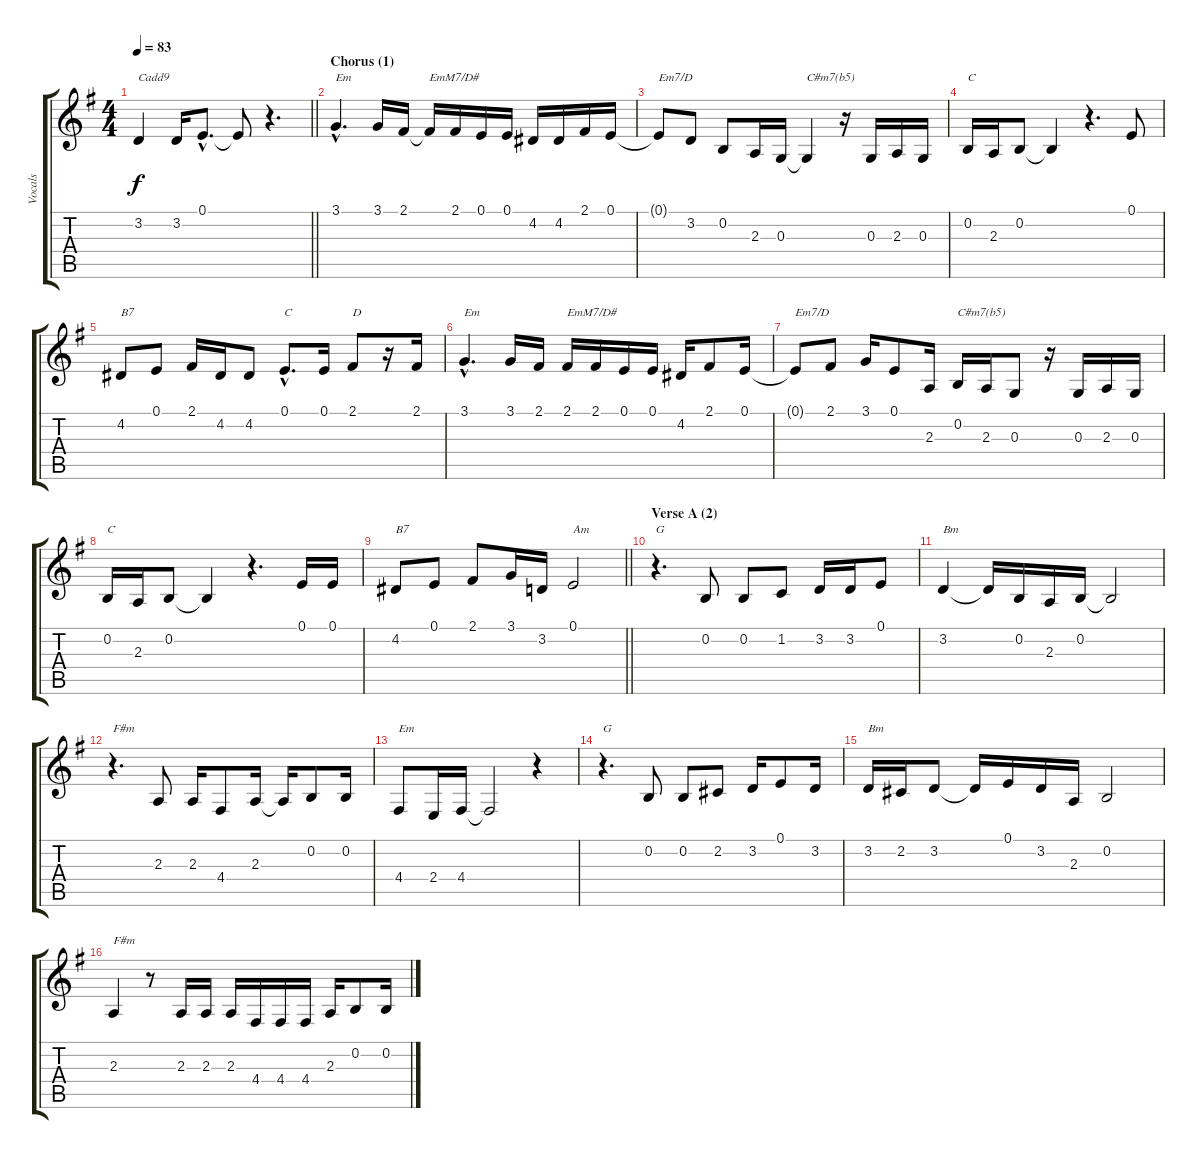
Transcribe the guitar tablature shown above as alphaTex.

\track ("Vocals" "Vocals") {instrument sopranosax}
\staff {score tabs}
\tuning (E4 B3 G3 D3 A2 E2) {hide}
\ts (4 4)
\tempo 83
\clef g2
\barLineRight lightlight
\ks eminor
3.2.4{txt "Cadd9" dy f} 3.2.16 0.1{hac}.8{d} 0.1{t}.8 r.4{d} |
\section ("" "Chorus (1)")
3.1{hac}.4{d txt "Em"} 3.1.16 2.1.16 2.1{t}.16{txt "EmM7/D#"} 2.1.16 0.1.16 0.1.16 4.2.16 4.2.16 2.1.16 0.1.16 |
0.1{t}.8{txt "Em7/D"} 3.2.8 0.2.8 2.3.16 0.3.16 0.3{t}.4{txt "C#m7(b5)"} r.16 0.3.16 2.3.16 0.3.16 |
0.2.16{txt "C"} 2.3.16 0.2.8 0.2{t}.4 r.4{d} 0.1.8 |
4.2.8{txt "B7"} 0.1.8 2.1.16 4.2.16 4.2.8 0.1{hac}.8{d txt "C"} 0.1.16 2.1.8{txt "D"} r.16 2.1.16 |
3.1{hac}.4{d txt "Em"} 3.1.16 2.1.16 2.1.16{txt "EmM7/D#"} 2.1.16 0.1.16 0.1.16 4.2.16 2.1.8 0.1.16 |
0.1{t}.8{txt "Em7/D"} 2.1.8 3.1.16 0.1.8 2.3.16 0.2.16{txt "C#m7(b5)"} 2.3.16 0.3.8 r.16 0.3.16 2.3.16 0.3.16 |
0.2.16{txt "C"} 2.3.16 0.2.8 0.2{t}.4 r.4{d} 0.1.16 0.1.16 |
\barLineRight lightlight
4.2.8{txt "B7"} 0.1.8 2.1.8 3.1.16 3.2.16 0.1.2{txt "Am"} |
\section ("" "Verse A (2)")
r.4{d txt "G"} 0.2.8 0.2.8 1.2.8 3.2.16 3.2.16 0.1.8 |
3.2.4{txt "Bm"} 3.2{t}.16 0.2.16 2.3.16 0.2.16 0.2{t}.2 |
r.4{d txt "F#m"} 2.3.8 2.3.16 4.4.8 2.3.16 2.3{t}.16 0.2.8 0.2.16 |
4.4.8{txt "Em"} 2.4.16 4.4.16 4.4{t}.2 r.4 |
r.4{d txt "G"} 0.2.8 0.2.8 2.2.8 3.2.16 0.1.8 3.2.16 |
3.2.16{txt "Bm"} 2.2.16 3.2.8 3.2{t}.16 0.1.16 3.2.16 2.3.16 0.2.2 |
2.3.4{txt "F#m"} r.8 2.3.16 2.3.16 2.3.16 4.4.16 4.4.16 4.4.16 2.3.16 0.2.8 0.2.16
